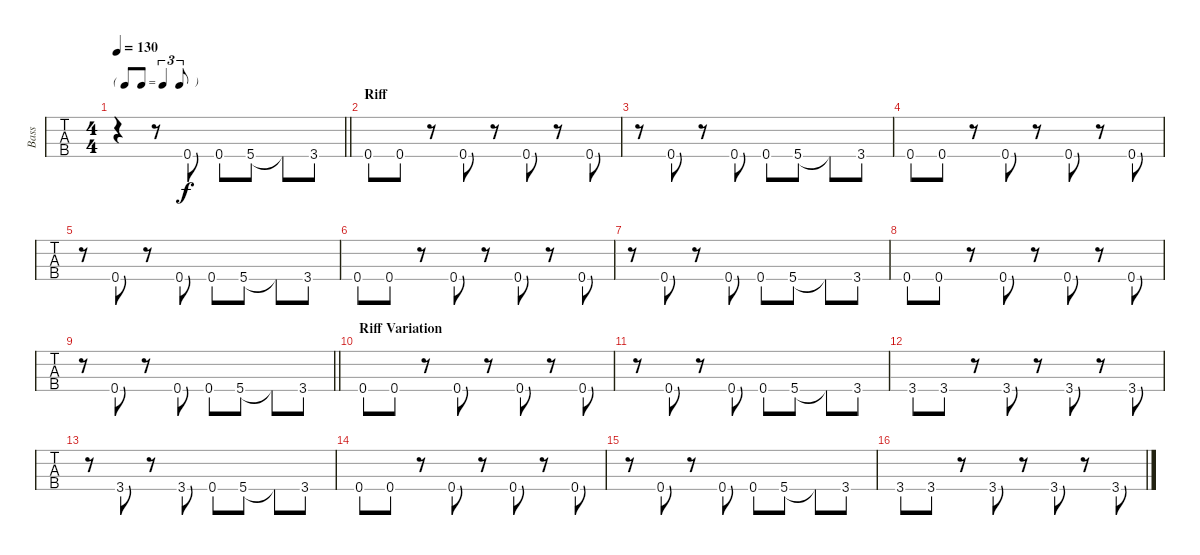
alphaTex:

\track ("Bass" "Bass") {instrument electricbassfinger}
\staff {tabs}
\tuning (G2 D2 A1 E1) {hide}
\ts (4 4)
\tf triplet8th
\tempo 130
\clef f4
\barLineRight lightlight
\ks c
r.4{dy f} r.8 0.4.8 0.4.8 5.4.8 5.4{t}.8 3.4.8 |
\section ("" "Riff")
0.4.8 0.4.8 r.8 0.4.8 r.8 0.4.8 r.8 0.4.8 |
r.8 0.4.8 r.8 0.4.8 0.4.8 5.4.8 5.4{t}.8 3.4.8 |
0.4.8 0.4.8 r.8 0.4.8 r.8 0.4.8 r.8 0.4.8 |
r.8 0.4.8 r.8 0.4.8 0.4.8 5.4.8 5.4{t}.8 3.4.8 |
0.4.8 0.4.8 r.8 0.4.8 r.8 0.4.8 r.8 0.4.8 |
r.8 0.4.8 r.8 0.4.8 0.4.8 5.4.8 5.4{t}.8 3.4.8 |
0.4.8 0.4.8 r.8 0.4.8 r.8 0.4.8 r.8 0.4.8 |
\barLineRight lightlight
r.8 0.4.8 r.8 0.4.8 0.4.8 5.4.8 5.4{t}.8 3.4.8 |
\section ("" "Riff Variation")
0.4.8 0.4.8 r.8 0.4.8 r.8 0.4.8 r.8 0.4.8 |
r.8 0.4.8 r.8 0.4.8 0.4.8 5.4.8 5.4{t}.8 3.4.8 |
3.4.8 3.4.8 r.8 3.4.8 r.8 3.4.8 r.8 3.4.8 |
r.8 3.4.8 r.8 3.4.8 0.4.8 5.4.8 5.4{t}.8 3.4.8 |
0.4.8 0.4.8 r.8 0.4.8 r.8 0.4.8 r.8 0.4.8 |
r.8 0.4.8 r.8 0.4.8 0.4.8 5.4.8 5.4{t}.8 3.4.8 |
3.4.8 3.4.8 r.8 3.4.8 r.8 3.4.8 r.8 3.4.8
